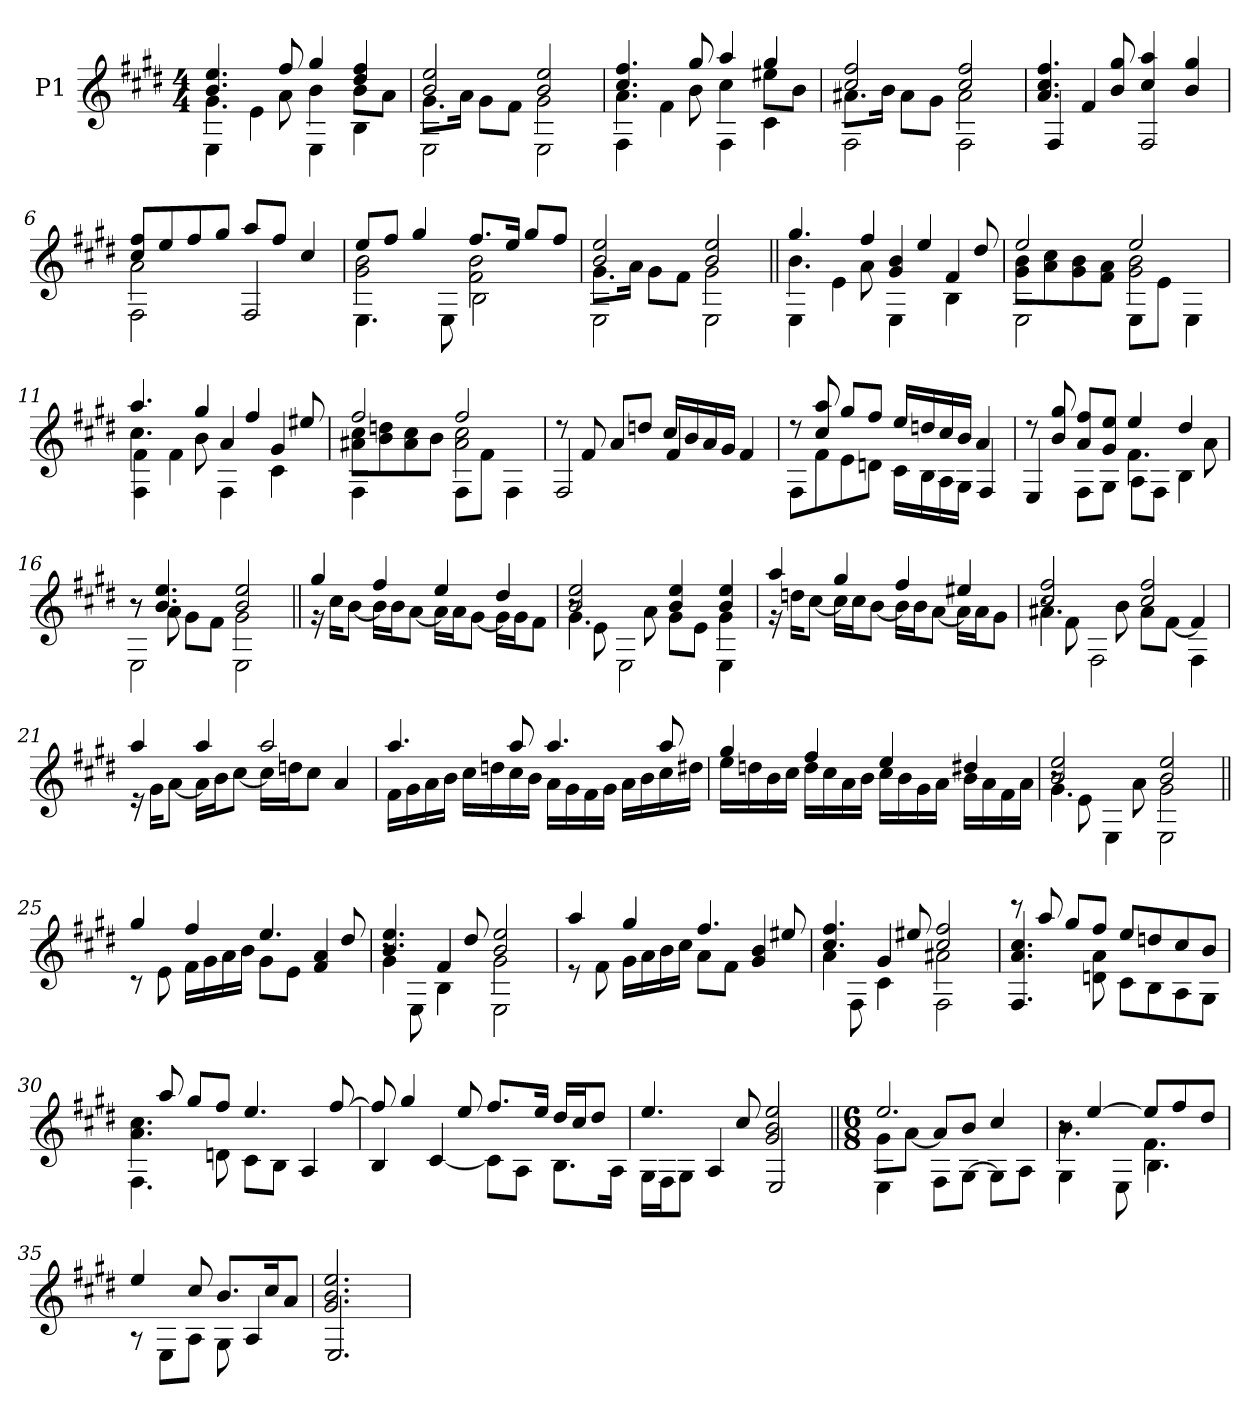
**kern
*part1
*staff1
*I"P1
!!LO:PB:g=z
*clefG2
*ITrd7c12
*k[f#c#g#d#]
*E:
*M4/4
*MM76
=1
*^
*	*^
4.Bi/ 4.ei	4.G#i\	4EEi\
.	.	4Ei\
8f#i/	8Ai\	.
4g#i/	4Bi\	4EEi\
4d#i/ 4f#i	8Bi\L	4BBi\
.	8Ai\J	.
=2	=2	=2
2Bi/ 2ei	8.G#i\L	2EEi\
.	16Ai\Jk	.
.	8G#i\L	.
.	8F#i\J	.
2Bi/ 2ei	2G#i\	2EEi\
=3	=3	=3
4.c#i/ 4.f#i	4.Ai\	4FF#i\
.	.	4F#i\
8g#i/	8Bi\	.
4ai/	4c#i\	4FF#i\
4g#i/	8e#Xi\L	4C#i\
.	8Bi\J	.
=4	=4	=4
2c#i/ 2f#i	8.A#Xi\L	2FF#i\
.	16Bi\Jk	.
.	8A#i\L	.
.	8G#i\J	.
2c#i/ 2f#i	2A#i\	2FF#i\
*	*v	*v
=5	=5
4.Ai/ 4.c#i 4.f#i	4FF#i/
.	4F#i/
8Bi/ 8g#i	.
4c#i/ 4ai	2FF#i/
4Bi/ 4g#i	.
!!LO:LB:g=z	!!
=6	=6
*	*^
8c#i/ 8f#iL	2Ai\	2FF#i\
8ei/	.	.
8f#i/	.	.
8g#i/J	.	.
8ai/L	2ryy	2FF#i/
8f#i/J	.	.
4c#i/	.	.
=7	=7	=7
8ei/L	2G#i\ 2Bi	4.EEi\
8f#i/J	.	.
4g#i/	.	.
.	.	8EEi\
8.f#i/L	2F#i\ 2Bi	2BBi\
16ei/Jk	.	.
8g#i/L	.	.
8f#i/J	.	.
=8	=8	=8
2Bi/ 2ei	8.G#i\L	2EEi\
.	16Ai\Jk	.
.	8G#i\L	.
.	8F#i\J	.
2Bi/ 2ei	2G#i\	2EEi\
=9||	=9||	=9||
4.g#i/	4.Bi\	4EEi\
.	.	4Ei\
4f#i/	8Ai\	.
.	4G#i/ 4Bi	4EEi\
4ei/	.	.
.	4F#i/	4BBi\
8d#i/	.	.
=10	=10	=10
2ei/	8G#i\ 8BiL	2EEi\
.	8Ai\ 8c#i	.
.	8G#i\ 8Bi	.
.	8F#i\ 8AiJ	.
2ei/	2G#i\ 2Bi	8EEi\L
.	.	8Ei\J
.	.	4EEi\
!!LO:LB:g=z	!!	!!
=11	=11	=11
4.ai/	4.c#i\	4FF#i\ 4F#i
.	.	4F#i\
4g#i/	8Bi\	.
.	4Ai/	4FF#i\
4f#i/	.	.
.	4G#i/	4C#i\
8e#Xi/	.	.
=12	=12	=12
2f#i/	8A#Xi\ 8c#iL	4FF#i\
.	8Bi\ 8dni	.
.	8A#i\ 8c#i	4ryy
.	8Bi\J	.
2f#i/	2A#i\ 2c#i	8FF#i\L
.	.	8F#i\J
.	.	4FF#i\
*	*v	*v
=13	=13
8r	2FF#i/
8F#i/	.
8Ai/L	.
8dni/J	.
16c#i/LL	4F#i/
16Bi/	.
16Ai/	.
16G#i/JJ	.
4F#i/	4ryy
=14	=14
8r	8FF#i\L
8c#i/ 8ai	8F#i\
8g#i/L	8Ei\
8f#i/J	8Dni\J
16ei/LL	16C#i\LL
16dni/	16BBi\
16c#i/	16AAi\
16Bi/JJ	16GG#i\JJ
4Ai/	4FF#i/
!!LO:LB:g=z	!!
=15	=15
*	*^
8r	2ryy	4EEi/
8Bi/ 8g#i	.	.
8Ai/ 8f#iL	.	8FF#i\L
8G#i/ 8eiJ	.	8GG#i\J
4ei/	4.F#i\	8AAi\L
.	.	8FF#i\J
4d#i/	.	4BBi\
.	8Ai\	.
=16	=16	=16
8r	8r	2EEi\
4.Bi/ 4.ei	8Ai\	.
.	8G#i\L	.
.	8F#i\J	.
2Bi/ 2ei	2G#i\	2EEi\
*	*v	*v
=17||	=17||
4g#i/	16r
.	16c#i\KL
.	[8Bi\J
4f#i/	16Bi\LL]
.	16Bi\J
.	[8Ai\J
4ei/	16Ai\LL]
.	16Ai\J
.	[8G#i\J
4d#i/	16G#i\LL]
.	16G#i\J
.	8F#i\J
=18	=18
*	*^
2Bi/ 2ei	4.G#i\	8r
.	.	8Ei\
.	.	2EEi\
.	8Ai\	.
4Bi/ 4ei	8G#i\L	.
.	8Ei\J	.
4Bi/ 4ei	4G#i\	4EEi\
*	*v	*v
!!LO:LB:g=z
=19	=19
4ai/	16r
.	16dni\KL
.	[8c#i\J
4g#i/	16c#i\LL]
.	16c#i\J
.	[8Bi\J
4f#i/	16Bi\LL]
.	16Bi\J
.	[8Ai\J
4e#Xi/	16Ai\LL]
.	16Ai\J
.	8G#i\J
=20	=20
*	*^
2c#i/ 2f#i	4.A#Xi\	8r
.	.	8F#i\
.	.	2FF#i\
.	8Bi\	.
2c#i/ 2f#i	8A#i\L	.
.	[8F#i\J	.
.	4F#i/]	4FF#i\
*	*v	*v
=21	=21
4ai/	16r
.	16G#i\KL
.	[8Ai\J
4ai/	16Ai\LL]
.	16Bi\J
.	[8c#i\J
2ai/	16c#i\LL]
.	16dni\J
.	8c#i\J
.	4Ai/
!!LO:LB:g=z	!!
=22	=22
4.ai/	16F#i\LL
.	16G#i\
.	16Ai\
.	16Bi\JJ
.	16c#i\LL
.	16dni\
8ai/	16c#i\
.	16Bi\JJ
4.ai/	16Ai\LL
.	16G#i\
.	16F#i\
.	16G#i\JJ
.	16Ai\LL
.	16Bi\
8ai/	16c#i\
.	16d#Xi\JJ
=23	=23
4g#i/	16ei\LL
.	16dni\
.	16Bi\
.	16c#i\JJ
4f#i/	16di\LL
.	16c#i\
.	16Ai\
.	16Bi\JJ
4ei/	16c#i\LL
.	16Bi\
.	16G#i\
.	16Ai\JJ
4d#Xi/	16Bi\LL
.	16Ai\
.	16F#i\
.	16Ai\JJ
=24	=24
*	*^
2Bi/ 2ei	4.G#i\	8r
.	.	8Ei\
.	.	4EEi\
.	8Ai\	.
2Bi/ 2ei	2G#i\	2EEi\
*	*v	*v
!!LO:LB:g=z
=25||	=25||
4g#i/	8r
.	8Ei\
4f#i/	16F#i\LL
.	16G#i\
.	16Ai\
.	16Bi\JJ
4.ei/	8G#i\L
.	8Ei\J
.	4F#i/ 4Ai
8d#i/	.
=26	=26
*	*^
4.Bi/ 4.ei	4G#i\	8r
.	.	8EEi\
.	4F#i/	4BBi\
8d#i/	.	.
2Bi/ 2ei	2G#i\	2EEi\
*	*v	*v
=27	=27
4ai/	8r
.	8F#i\
4g#i/	16G#i\LL
.	16Ai\
.	16Bi\
.	16c#i\JJ
4.f#i/	8Ai\L
.	8F#i\J
.	4G#i/ 4Bi
8e#Xi/	.
=28	=28
*	*^
4.c#i/ 4.f#i	4Ai\	8r
.	.	8FF#i\
.	4G#i/	4C#i\
8e#Xi/	.	.
2c#i/ 2f#i	2A#Xi\	2FF#i\
*	*v	*v
=29	=29
8r	4.FF#i/ 4.Ai 4.c#i
8ai/	.
8g#i/L	.
8f#i/J	8Dni\ 8Ai
8ei/L	8C#i\L
8dni/	8BBi\
8c#i/	8AAi\
8Bi/J	8GG#i\J
!!LO:LB:g=z	!!
=30	=30
*	*^
8r	4.Ai\ 4.c#i	4.FF#i\
8ai/	.	.
8g#i/L	.	.
8f#i/J	8ryy	8Dni\
4.ei/	2ryy	8C#i\L
.	.	8BBi\J
.	.	4AAi/
[8f#i/	.	.
*	*v	*v
=31	=31
8f#i/]	4BBi/
4g#i/	.
.	[4C#i/
8ei/	.
8.f#i/L	8C#i\L]
.	8AAi\J
16ei/Jk	.
16d#i/LL	8.BBi\L
16c#i/J	.
8d#i/J	.
.	16AAi\Jk
=32	=32
4.ei/	16GG#i\LL
.	16FF#i\J
.	8GG#i\J
.	4AAi/
8c#i/	.
2G#i/ 2Bi 2ei	2EEi/
*v	*v
!!LO:LB:g=z
=33||
*M6/8
*^
*	*^
2.ei/	8G#i\L	4EEi\
.	[8Ai\J	.
.	8Ai/L]	8FF#i\L
.	8Bi/J	[8GG#i\J
.	4c#i/	8GG#i\L]
.	.	8AAi\J
=34	=34	=34
8r	4.Bi\	4GG#i\
[4ei/	.	.
.	.	8EEi\
8ei/L]	4.F#i\	4.BBi\
8f#i/	.	.
8d#i/J	.	.
*	*v	*v
=35	=35
4ei/	8r
.	8EEi\L
8c#i/	8AAi\J
8.Bi/L	8GG#i\
.	4AAi/
16c#i/k	.
8Ai/J	.
=36	=36
2.G#i/ 2.Bi 2.ei	2.EEi/
*v	*v
=
*-
